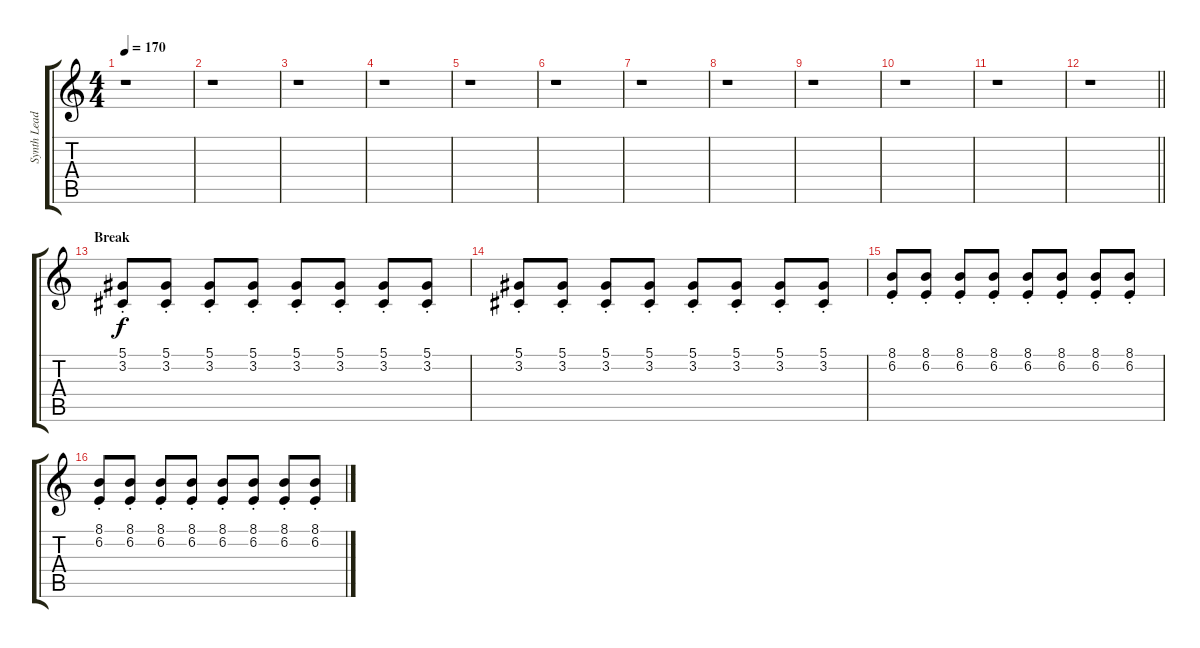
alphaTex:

\track ("Synth Lead" "Synth Lead") {instrument lead1square}
\staff {score tabs}
\tuning (Eb4 Bb3 Gb3 Db3 Ab2 Db2) {hide}
\ts (4 4)
\tempo 170
\clef g2
\ks c
r.1{dy f} |
r.1 |
r.1 |
r.1 |
r.1 |
r.1 |
r.1 |
r.1 |
r.1 |
r.1 |
r.1 |
\barLineRight lightlight
r.1{volume 10} |
\section ("" "Break")
(5.1{st} 3.2{st}).8 (5.1{st} 3.2{st}).8 (5.1{st} 3.2{st}).8 (5.1{st} 3.2{st}).8 (5.1{st} 3.2{st}).8 (5.1{st} 3.2{st}).8 (5.1{st} 3.2{st}).8 (5.1{st} 3.2{st}).8 |
(5.1{st} 3.2{st}).8 (5.1{st} 3.2{st}).8 (5.1{st} 3.2{st}).8 (5.1{st} 3.2{st}).8 (5.1{st} 3.2{st}).8 (5.1{st} 3.2{st}).8 (5.1{st} 3.2{st}).8 (5.1{st} 3.2{st}).8 |
(8.1{st} 6.2{st}).8 (8.1{st} 6.2{st}).8 (8.1{st} 6.2{st}).8 (8.1{st} 6.2{st}).8 (8.1{st} 6.2{st}).8 (8.1{st} 6.2{st}).8 (8.1{st} 6.2{st}).8 (8.1{st} 6.2{st}).8 |
(8.1{st} 6.2{st}).8 (8.1{st} 6.2{st}).8 (8.1{st} 6.2{st}).8 (8.1{st} 6.2{st}).8 (8.1{st} 6.2{st}).8 (8.1{st} 6.2{st}).8 (8.1{st} 6.2{st}).8 (8.1{st} 6.2{st}).8
